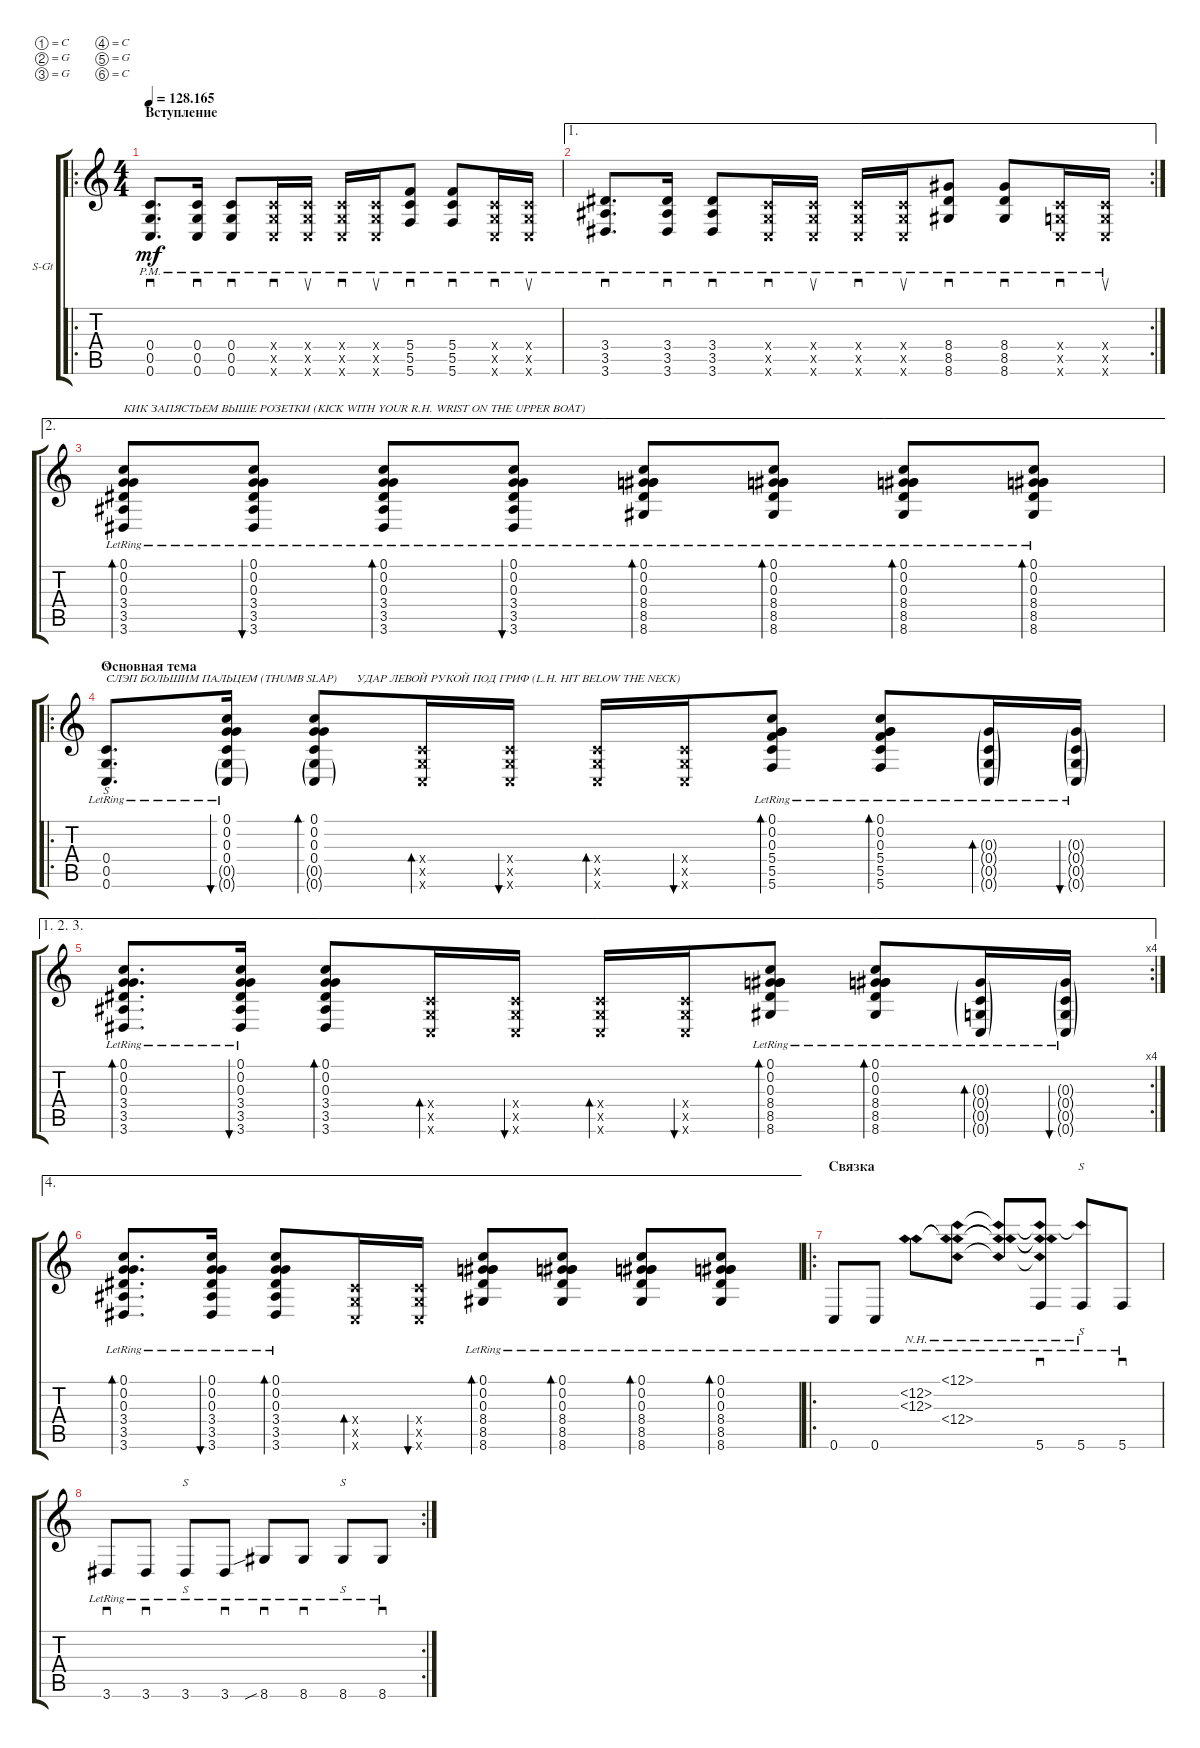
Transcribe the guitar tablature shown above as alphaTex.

\defaultSystemsLayout 4
\bracketExtendMode groupsimilarinstruments
\firstSystemTrackNameOrientation horizontal
\otherSystemsTrackNameOrientation horizontal
\track ("Steel Guitar" "S-Gt") {instrument acousticguitarsteel}
\staff {score tabs}
\tuning (C4 G3 G3 C3 G2 C2)
\ro
\ts (4 4)
\section ("" "Вступление")
\tempo
128.165
\accidentals auto
\clef g2
\ottava regular
\simile none
\ks c
(0.5{pm} 0.4{pm} 0.6{pm}).8{d sd dy mf instrument acousticguitarsteel} (0.6{pm} 0.5{pm} 0.4{pm}).16{sd} (0.6{pm} 0.5{pm} 0.4{pm}).8{sd} (0.6{pm x} 0.5{pm x} 0.4{pm x}).16{sd} (0.6{pm x} 0.5{pm x} 0.4{pm x}).16{su} (0.6{pm x} 0.5{pm x} 0.4{pm x}).16{sd} (0.6{pm x} 0.5{pm x} 0.4{pm x}).16{su} (5.5{pm} 5.4{pm} 5.6).8{sd} (5.6{pm} 5.5{pm} 5.4{pm}).8{sd} (0.6{pm x} 0.5{pm x} 0.4{pm x}).16{sd} (0.6{pm x} 0.5{pm x} 0.4{pm x}).16{su} |
\ae 1
\rc 2
(3.5{pm} 3.4{pm} 3.6{pm}).8{d sd} (3.6{pm} 3.5{pm} 3.4{pm}).16{sd} (3.6{pm} 3.5{pm} 3.4{pm}).8{sd} (0.6{pm x} 0.5{pm x} 0.4{pm x}).16{sd} (0.6{pm x} 0.5{pm x} 0.4{pm x}).16{su} (0.6{pm x} 0.5{pm x} 0.4{pm x}).16{sd} (0.6{pm x} 0.5{pm x} 0.4{pm x}).16{su} (8.6{pm} 8.5{pm} 8.4{pm}).8{sd} (8.6{pm} 8.5{pm} 8.4{pm}).8{sd} (0.6{pm x} 0.5{pm x} 0.4{pm x}).16{sd} (0.6{pm x} 0.5{pm x} 0.4{pm x}).16{su} |
\ae 2
(3.6{lr} 3.5{lr} 3.4{lr} 0.3{lr} 0.2{lr} 0.1{lr}).8{bd 30 txt "КИК ЗАПЯСТЬЕМ ВЫШЕ РОЗЕТКИ (KICK WITH YOUR R.H. WRIST ON THE UPPER BOAT)"} (3.6{lr} 3.5{lr} 3.4{lr} 0.3{lr} 0.2{lr} 0.1{lr}).8{bu 30} (3.6{lr} 3.5{lr} 3.4{lr} 0.3{lr} 0.2{lr} 0.1{lr}).8{bd 30} (3.6{lr} 3.5{lr} 3.4{lr} 0.2{lr} 0.3{lr} 0.1{lr}).8{bu 30} (8.6{lr} 8.5{lr} 8.4{lr} 0.3{lr} 0.2{lr} 0.1{lr}).8{bd 30} (8.6{lr} 8.5{lr} 8.4{lr} 0.3{lr} 0.2{lr} 0.1{lr}).8{bd 30} (8.6{lr} 8.5{lr} 8.4{lr} 0.3{lr} 0.2{lr} 0.1{lr}).8{bd 30} (8.6{lr} 8.5{lr} 8.4{lr} 0.3{lr} 0.2{lr} 0.1{lr}).8{bd 30} |
\ro
\section ("" "Основная тема")
(0.5{lr} 0.4{lr} 0.6{lr}).8{s d txt "СЛЭП БОЛЬШИМ ПАЛЬЦЕМ (THUMB SLAP)"} (0.6{g lr} 0.5{g lr} 0.4{lr} 0.1{lr} 0.2{lr} 0.3{lr}).16{bu 30} (0.6{g} 0.5{g} 0.4 0.1 0.2 0.3).8{bd 30 txt "              УДАР ЛЕВОЙ РУКОЙ ПОД ГРИФ (L.H. HIT BELOW THE NECK)"} (0.6{x} 0.5{x} 0.4{x}).16{bd 30} (0.6{x} 0.5{x} 0.4{x}).16{bu 30} (0.6{x} 0.5{x} 0.4{x}).16{bd 30} (0.6{x} 0.5{x} 0.4{x}).16{bu 30} (5.5{lr} 5.4{lr} 5.6{lr} 0.1{lr} 0.2{lr} 0.3{lr}).8{bd 30} (5.6{lr} 5.5{lr} 5.4{lr} 0.1{lr} 0.3{lr} 0.2{lr}).8{bd 30} (0.6{g lr} 0.5{g lr} 0.4{g lr} 0.3{g}).16{bd 30} (0.6{g lr} 0.5{g lr} 0.4{g lr} 0.3{g}).16{bu 30} |
\ae (1 2 3)
\rc 4
(3.5{lr} 3.4{lr} 3.6{lr} 0.1{lr} 0.2{lr} 0.3{lr}).8{d bd 30} (3.6{lr} 3.5{lr} 3.4{lr} 0.1{lr} 0.2{lr} 0.3{lr}).16{bu 30} (3.6 3.5 3.4 0.1 0.2 0.3).8{bd 30} (0.6{x} 0.5{x} 0.4{x}).16{bd 30} (0.6{x} 0.5{x} 0.4{x}).16{bu 30} (0.6{x} 0.5{x} 0.4{x}).16{bd 30} (0.6{x} 0.5{x} 0.4{x}).16{bu 30} (8.6{lr} 8.5{lr} 8.4{lr} 0.1{lr} 0.2{lr} 0.3{lr}).8{bd 30} (8.6{lr} 8.5{lr} 8.4{lr} 0.1{lr} 0.2{lr} 0.3{lr}).8{bd 30} (0.6{g lr} 0.5{g lr} 0.4{g lr} 0.3{g}).16{bd 30} (0.6{g lr} 0.5{g lr} 0.4{g lr} 0.3{g}).16{bu 30} |
\ae 4
(3.5{lr} 3.4{lr} 3.6{lr} 0.1{lr} 0.2{lr} 0.3{lr}).8{d bd 30} (3.6{lr} 3.5{lr} 3.4{lr} 0.1{lr} 0.2{lr} 0.3{lr}).16{bu 30} (3.6{lr} 3.5{lr} 3.4{lr} 0.1{lr} 0.2{lr} 0.3{lr}).8{bd 30} (0.6{x} 0.5{x} 0.4{x}).16{bd 30} (0.6{x} 0.5{x} 0.4{x}).16{bu 30} (8.6{lr} 8.5{lr} 8.4{lr} 0.3{lr} 0.2{lr} 0.1{lr}).8{bd 30} (8.6{lr} 8.5{lr} 8.4{lr} 0.3{lr} 0.2{lr} 0.1{lr}).8{bd 30} (8.6{lr} 8.5{lr} 8.4{lr} 0.3{lr} 0.2{lr} 0.1{lr}).8{bd 30} (8.6{lr} 8.5{lr} 8.4{lr} 0.3{lr} 0.2{lr} 0.1{lr}).8{bd 30} |
\ro
\section ("" "Связка")
0.6{lr}.8 0.6{lr}.8 (12.2{nh lr} 12.3{nh lr}).8 (12.1{nh lr} 12.4{nh lr} 12.2{nh lr t} 12.3{nh lr t}).8 (12.1{nh lr t} 12.2{nh lr t} 12.3{nh lr t} 12.4{nh lr t}).8 (5.6{lr} 12.4{nh lr t} 12.3{nh lr t} 12.2{nh lr t} 12.1{nh lr t}).8{sd} (5.6{lr} 12.1{nh lr t}).8{s} 5.6{lr}.8{sd} |
\rc 2
3.6{lr}.8{sd} 3.6{lr}.8{sd} 3.6{lr}.8{s} 3.6{lr}.8{sd} 8.6{sib lr}.8{sd} 8.6{lr}.8{sd} 8.6{lr}.8{s} 8.6{lr}.8{sd}
